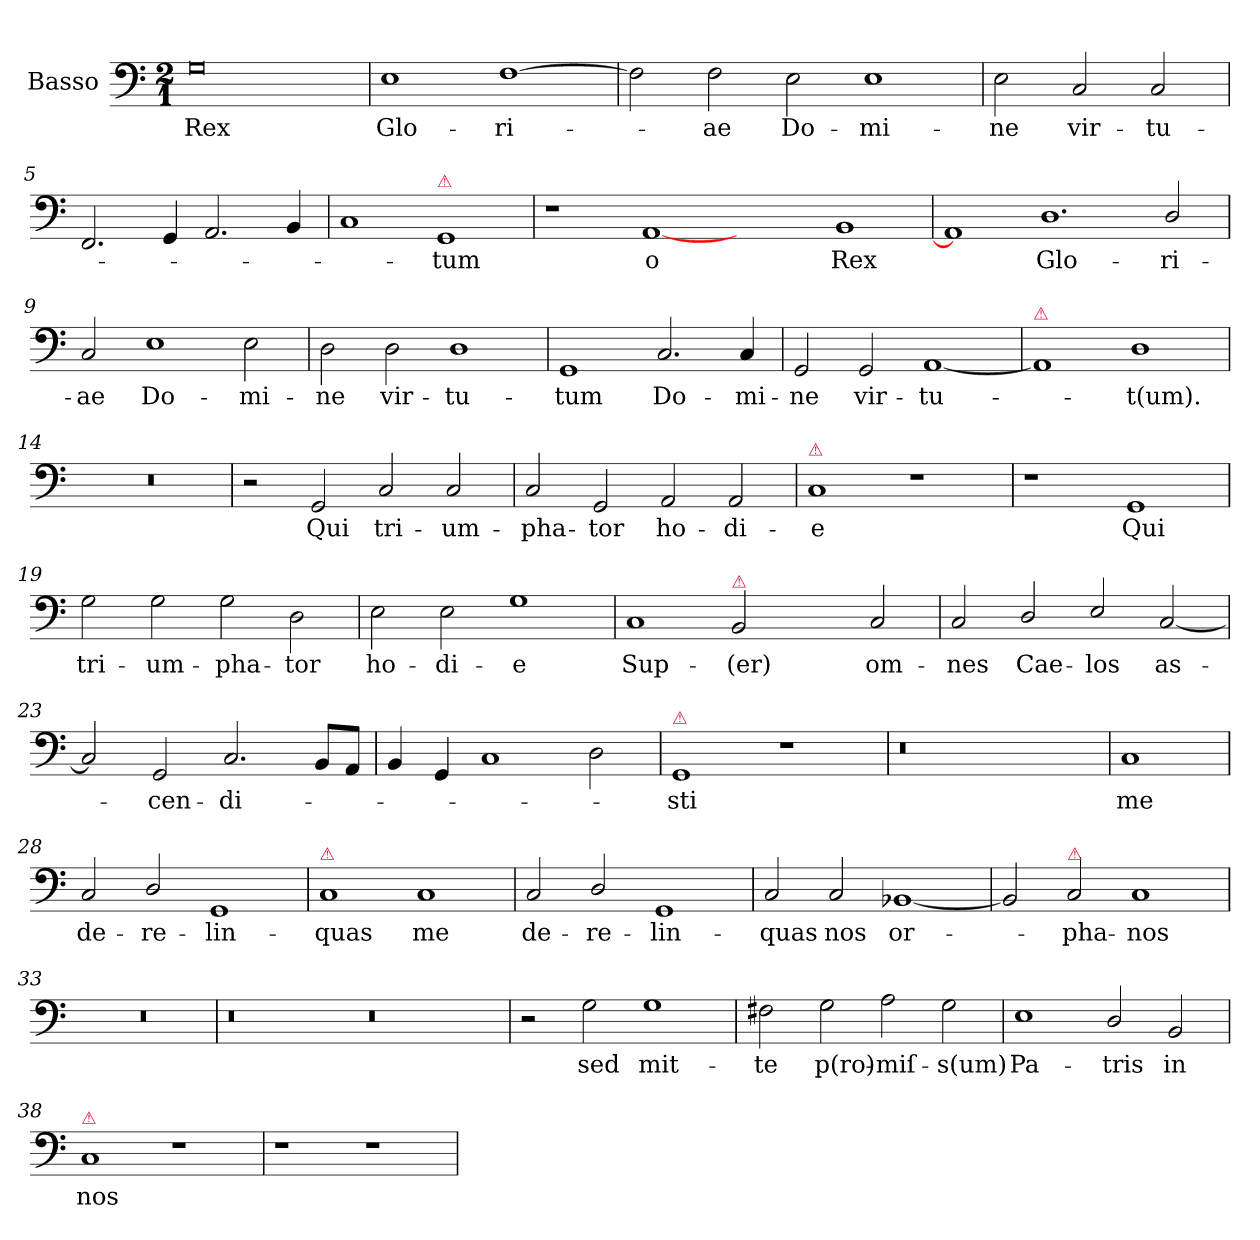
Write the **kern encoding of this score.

**kern	**text
*part1	*part1
*staff1	*staff1
*I"Basso	*
*I'B	*
*clefF4	*
*k[]	*
*M2/1	*
=1	=1
0G\	Rex
=2	=2
1E\	Glo-
[1F\	-ri-
=3	=3
2F\]	.
2F\	-ae
2E\	Do-
1E\	-mi-
=4	=4
2E\	-ne
2C/	vir-
2C/	-tu-
=5	=5
2.FF/	.
4GG/	.
2.AA/	.
4BB/	.
=6	=6
1C/	.
!LO:TX:a:color=crimson:t=⚠	!
1GG/	-tum
=7	=7
1r	.
[1AA/	o
1ryy	.
1BB/	Rex
=8	=8
1AA/]	.
1.D\	Glo-
2D/	-ri-
=9	=9
2C/	-ae
1E\	Do-
2E\	-mi-
=10	=10
2D\	-ne
2D\	vir-
1D\	-tu-
=11	=11
1GG/	-tum
2.C/	Do-
4C/	-mi-
=12	=12
2GG/	-ne
2GG/	vir-
[1AA/	-tu-
=13	=13
!LO:TX:a:color=crimson:t=⚠	!
1AA/]	.
1D\	-t(um).
=14	=14
0r	.
=15	=15
2r	.
2GG/	Qui
2C/	tri-
2C/	-um-
=16	=16
2C/	-pha-
2GG/	-tor
2AA/	ho-
2AA/	-di-
=17	=17
!LO:TX:a:color=crimson:t=⚠	!
1C/	-e
1r	.
=18	=18
1r	.
1GG/	Qui
=19	=19
2G\	tri-
2G\	-um-
2G\	-pha-
2D\	-tor
=20	=20
2E\	ho-
2E\	-di-
1G\	-e
=21	=21
1C/	Sup-
!LO:TX:a:color=crimson:t=⚠	!
2BB/	-(er)
2ryy	.
2C/	om-
=22	=22
2C/	-nes
2D/	Cae-
2E/	-los
[2C/	as-
=23	=23
2C/]	.
2GG/	-cen-
2.C/	-di-
8BB/L	.
8AA/J	.
=24	=24
4BB/	.
4GG/	.
1C/	.
2D\	.
=25	=25
!LO:TX:a:color=crimson:t=⚠	!
1GG/	-sti
1r	.
=26	=26
0.r	.
=27	=27
1C/	me
=28	=28
2C/	de-
2D/	-re-
1GG/	-lin-
=29	=29
!LO:TX:a:color=crimson:t=⚠	!
1C/	-quas
1C/	me
=30	=30
2C/	de-
2D/	-re-
1GG/	-lin-
=31	=31
2C/	-quas
2C/	nos
[1BB-X/	or-
=32	=32
2BB-/]	.
!LO:TX:a:color=crimson:t=⚠	!
2C/	-pha-
1C/	-nos
=33	=33
0r	.
=34	=34
0r	.
0r	.
=35	=35
2r	.
2G\	sed
1G\	mit-
=36	=36
2F#X\	-te
2G\	p(ro)-
2A\	-miſ-
2G\	-s(um)
=37	=37
1E\	Pa-
2D/	-tris
2BB/	in
=38	=38
!LO:TX:a:color=crimson:t=⚠	!
1C/	nos
1r	.
=39	=39
1r	.
1r	.
=	=
*-	*-
